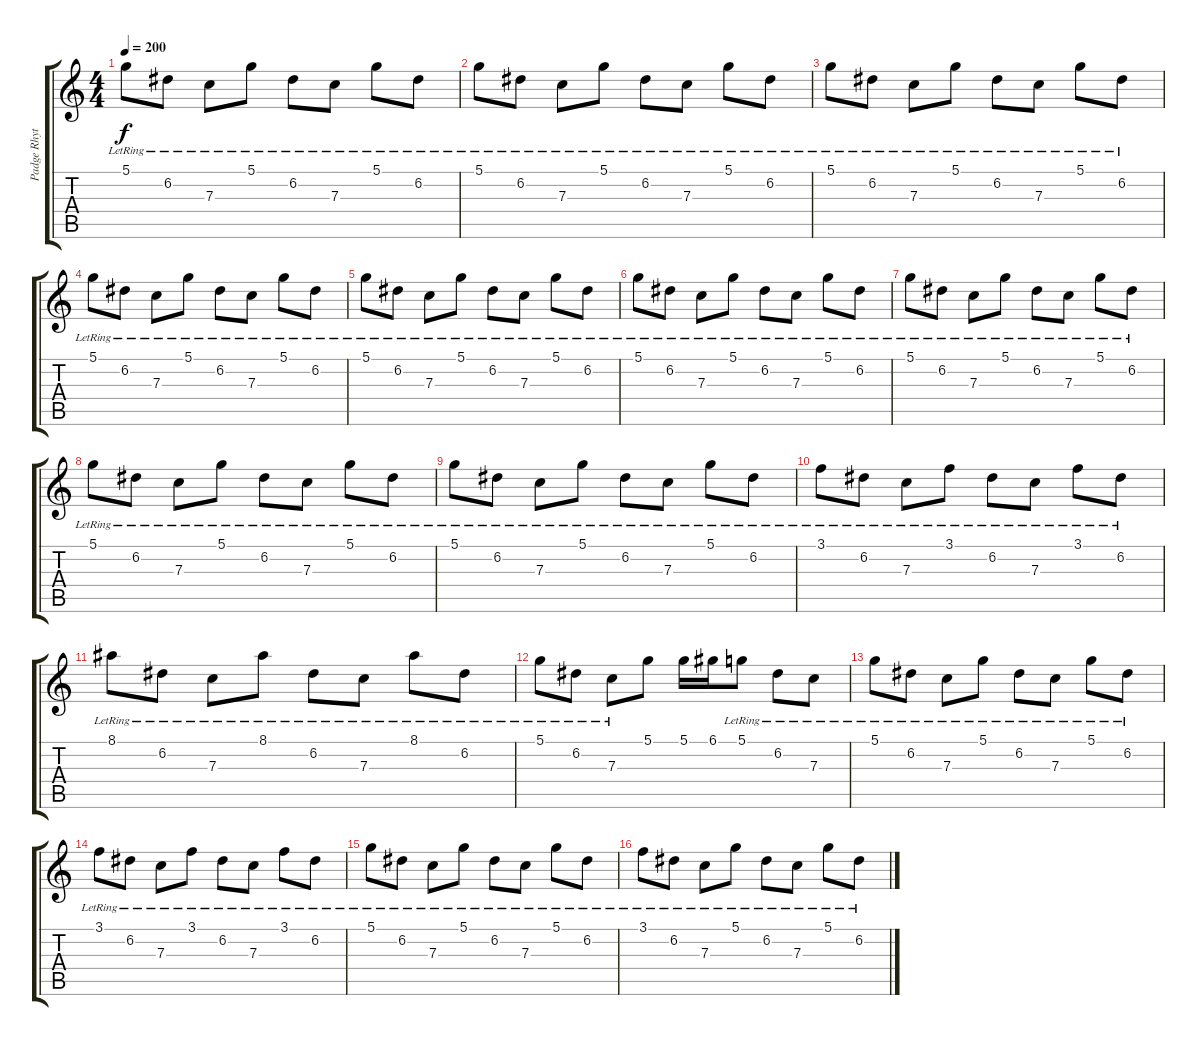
\track ("Padge Rhythm" "Padge Rhyt") {instrument distortionguitar}
\staff {score tabs}
\tuning (D4 A3 F3 C3 G2 C2) {hide}
\ts (4 4)
\tempo 200
\clef g2
\ks c
5.1{lr}.8{dy f volume 10 instrument acousticguitarsteel} 6.2{lr}.8 7.3{lr}.8 5.1{lr}.8 6.2{lr}.8 7.3{lr}.8 5.1{lr}.8 6.2{lr}.8 |
5.1{lr}.8 6.2{lr}.8 7.3{lr}.8 5.1{lr}.8 6.2{lr}.8 7.3{lr}.8 5.1{lr}.8 6.2{lr}.8 |
5.1{lr}.8 6.2{lr}.8 7.3{lr}.8 5.1{lr}.8 6.2{lr}.8 7.3{lr}.8 5.1{lr}.8 6.2{lr}.8 |
5.1{lr}.8 6.2{lr}.8 7.3{lr}.8 5.1{lr}.8 6.2{lr}.8 7.3{lr}.8 5.1{lr}.8 6.2{lr}.8 |
5.1{lr}.8 6.2{lr}.8 7.3{lr}.8 5.1{lr}.8 6.2{lr}.8 7.3{lr}.8 5.1{lr}.8 6.2{lr}.8 |
5.1{lr}.8 6.2{lr}.8 7.3{lr}.8 5.1{lr}.8 6.2{lr}.8 7.3{lr}.8 5.1{lr}.8 6.2{lr}.8 |
5.1{lr}.8 6.2{lr}.8 7.3{lr}.8 5.1{lr}.8 6.2{lr}.8 7.3{lr}.8 5.1{lr}.8 6.2{lr}.8 |
5.1{lr}.8 6.2{lr}.8 7.3{lr}.8 5.1{lr}.8 6.2{lr}.8 7.3{lr}.8 5.1{lr}.8 6.2{lr}.8 |
5.1{lr}.8 6.2{lr}.8 7.3{lr}.8 5.1{lr}.8 6.2{lr}.8 7.3{lr}.8 5.1{lr}.8 6.2{lr}.8 |
3.1{lr}.8 6.2{lr}.8 7.3{lr}.8 3.1{lr}.8 6.2{lr}.8 7.3{lr}.8 3.1{lr}.8 6.2{lr}.8 |
8.1{lr}.8 6.2{lr}.8 7.3{lr}.8 8.1{lr}.8 6.2{lr}.8 7.3{lr}.8 8.1{lr}.8 6.2{lr}.8 |
5.1{lr}.8 6.2{lr}.8 7.3{lr}.8 5.1.8 5.1.16 6.1.16 5.1{lr}.8 6.2{lr}.8 7.3{lr}.8 |
5.1{lr}.8 6.2{lr}.8 7.3{lr}.8 5.1{lr}.8 6.2{lr}.8 7.3{lr}.8 5.1{lr}.8 6.2{lr}.8 |
3.1{lr}.8 6.2{lr}.8 7.3{lr}.8 3.1{lr}.8 6.2{lr}.8 7.3{lr}.8 3.1{lr}.8 6.2{lr}.8 |
5.1{lr}.8 6.2{lr}.8 7.3{lr}.8 5.1{lr}.8 6.2{lr}.8 7.3{lr}.8 5.1{lr}.8 6.2{lr}.8 |
3.1{lr}.8 6.2{lr}.8 7.3{lr}.8 5.1{lr}.8 6.2{lr}.8 7.3{lr}.8 5.1{lr}.8 6.2{lr}.8
